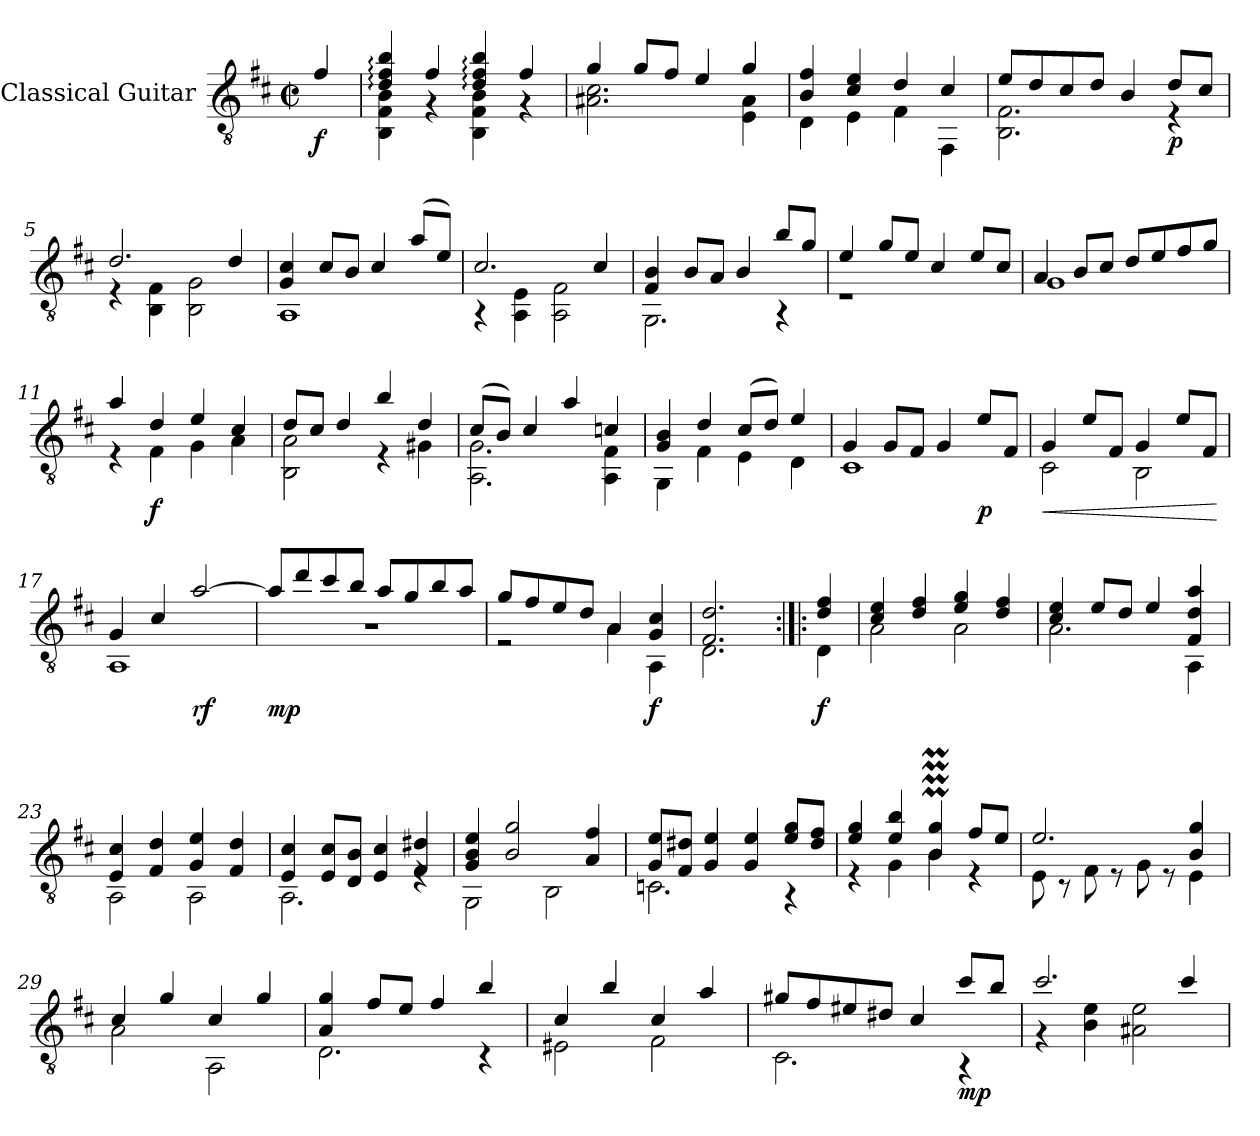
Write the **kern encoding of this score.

**kern	**dynam
*part1	*part1
*staff1	*staff1
*I"Classical Guitar	*
*I'Guit.	*
*clefGv2	*
*k[f#c#]	*
*M2/2	*
*met(c|)	*
*MM152	*
=	=
!	!LO:DY:b
4f#/	f
=1	=1
*^	*
4d/: 4f#/: 4b/:	4BB\ 4F#\ 4B\	.
4f#/	4r	.
4d/: 4f#/: 4b/:	4BB\ 4F#\ 4B\	.
4f#/	4r	.
=2	=2	=2
4g/	2.A#X\ 2.c#\	.
8g/L	.	.
8f#/J	.	.
4e/	.	.
4g/	4E\ 4A#\	.
=3	=3	=3
4B/ 4f#/	4D\	.
4c#/ 4e/	4E\	.
4d/	4F#\	.
4c#/	4FF#\	.
=4	=4	=4
8e/L	2.BB\ 2.F#\	.
8d/	.	.
8c#/	.	.
8d/J	.	.
4B/	.	.
!	!	!LO:DY:b
8d/L	4r	p
8c#/J	.	.
=5	=5	=5
2.d/	4r	.
.	4BB\ 4F#\	.
.	2BB\ 2G\	.
4d/	.	.
!!LO:LB:g=z	!!
=6	=6	=6
4G/ 4c#/	1AA	.
8c#/L	.	.
8B/J	.	.
4c#/	.	.
(<8a/L	.	.
8e/J)	.	.
=7	=7	=7
2.c#/	4r	.
.	4AA\ 4E\	.
.	2AA\ 2F#\	.
4c#/	.	.
=8	=8	=8
4F#/ 4B/	2.GG\	.
8B/L	.	.
8A/J	.	.
4B/	.	.
8b/L	4r	.
8g/J	.	.
=9	=9	=9
!	!	!LO:HP:b
4e/	1r	<
8g/L	.	.
8e/J	.	.
4c#/	.	.
8e/L	.	.
8c#/J	.	.
*v	*v	*
.	[
!!LO:LB:g=z
=10	=10
*^	*
4A/	1G	.
8B/L	.	.
8c#/J	.	.
8d/L	.	.
8e/	.	.
8f#/	.	.
8g/J	.	.
=11	=11	=11
4a/	4r	.
!	!	!LO:DY:b
4d/	4F#\	f
4e/	4G\	.
4c#/	4A\	.
=12	=12	=12
8d/L	2BB\ 2A\	.
8c#/J	.	.
4d/	.	.
4b/	4r	.
4d/	4G#X\	.
=13	=13	=13
(>8c#/L	2.AA\ 2.G\	.
8B/J)	.	.
4c#/	.	.
4a/	.	.
4cn/	4AA\ 4F#\	.
=14	=14	=14
4G/ 4B/	4GG\	.
4d/	4F#\	.
(<8c#/L	4E\	.
8d/J)	.	.
4e/	4D\	.
!!LO:LB:g=z	!!
=15	=15	=15
4G/	1C#	.
8G/L	.	.
8F#/J	.	.
4G/	.	.
!	!	!LO:DY:b
8e/L	.	p
8F#/J	.	.
=16	=16	=16
!	!	!LO:HP:b
4G/	2C#\	<
8e/L	.	.
8F#/J	.	.
4G/	2BB\	.
8e/L	.	.
8F#/J	.	.
*v	*v	*
.	[
=17	=17
*^	*
4G/	1AA	.
4c#/	.	.
!	!	!LO:DY:b
[2a/	.	rf
=18	=18	=18
!	!	!LO:DY:b
8a/L]	1r	mp
8dd/	.	.
8cc#/	.	.
8b/J	.	.
8a/L	.	.
8g/	.	.
8b/	.	.
8a/J	.	.
=19	=19	=19
8g/L	2r	.
8f#/	.	.
8e/	.	.
8d/J	.	.
4A/	4A\	.
!	!	!LO:DY:b
4G/ 4c#/	4AA\	f
!!LO:LB:g=z	!!
=20	=20	=20
2.F#/ 2.d/	2.D\	.
=20X1:|!|:	=20X1:|!|:	=20X1:|!|:
!	!	!LO:DY:b
4d/ 4f#/	4D\	f
=21	=21	=21
4c#/ 4e/	2A\	.
4d/ 4f#/	.	.
4e/ 4g/	2A\	.
4d/ 4f#/	.	.
=22	=22	=22
4c#/ 4e/	2.A\	.
8e/L	.	.
8d/J	.	.
4e/	.	.
4F#/ 4d/ 4a/	4AA\	.
=23	=23	=23
4E/ 4c#/	2AA\	.
4F#/ 4d/	.	.
4G/ 4e/	2AA\	.
4F#/ 4d/	.	.
=24	=24	=24
4E/ 4c#/	2.AA\	.
8E/ 8c#/L	.	.
8D/ 8B/J	.	.
4E/ 4c#/	.	.
4F#/ 4d#X/	4rE	.
=25	=25	=25
4G/ 4B/ 4e/	2GG\	.
2B/ 2g/	.	.
.	2BB\	.
4A/ 4f#/	.	.
!!LO:LB:g=z	!!
=26	=26	=26
8G/ 8e/L	2.Cn\	.
8F#/ 8d#X/J	.	.
4G/ 4e/	.	.
4G/ 4e/	.	.
8e/ 8g/L	4r	.
8d#/ 8f#/J	.	.
=27	=27	=27
4e/ 4g/	4r	.
4e/ 4b/	4G\	.
4B/M 4g/M	4B\	.
8f#/L	4r	.
8e/J	.	.
=28	=28	=28
2.e/	8E\	.
.	8r	.
.	8F#\	.
.	8r	.
.	8G\	.
.	8r	.
4B/ 4g/	4E\	.
=29	=29	=29
4c#/	2A\	.
4g/	.	.
4c#/	2AA\	.
4g/	.	.
=30	=30	=30
4A/ 4g/	2.D\	.
8f#/L	.	.
8e/J	.	.
4f#/	.	.
4b/	4r	.
!!LO:LB:g=z	!!
=31	=31	=31
4c#/	2E#X\	.
4b/	.	.
4c#/	2F#\	.
4a/	.	.
=32	=32	=32
8g#X/L	2.C#\	.
8f#/	.	.
8e#X/	.	.
8d#X/J	.	.
4c#/	.	.
!	!	!LO:DY:b
8cc#/L	4r	mp
8b/J	.	.
=33	=33	=33
2.cc#/	4r	.
.	4B\ 4e\	.
.	2A#X\ 2e\	.
4cc#/	.	.
*v	*v	*
=	=
*-	*-
